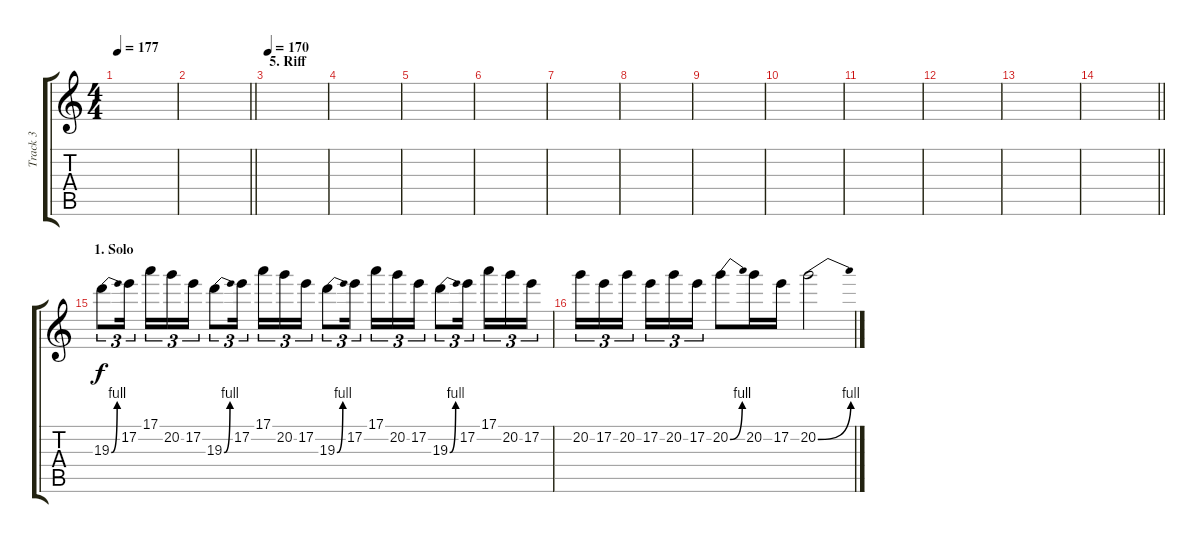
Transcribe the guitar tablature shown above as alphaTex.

\track ("Track 3" "Track 3") {instrument overdrivenguitar}
\staff {score tabs}
\tuning (E4 B3 G3 D3 A2 E2) {hide}
\ts (4 4)
\tempo 177
\clef g2
\ks c
|
\barLineRight lightlight
|
\section ("" "5. Riff")
\tempo 170
|
|
|
|
|
|
|
|
|
|
|
\barLineRight lightlight
|
\section ("" "1. Solo")
19.3{be (bend 0 0 60 4)}.8{tu (3 2)} 17.2.16{tu (3 2) beam splitsecondary} 17.1.16{tu (3 2)} 20.2.16{tu (3 2)} 17.2.16{tu (3 2)} 19.3{be (bend 0 0 60 4)}.8{tu (3 2)} 17.2.16{tu (3 2) beam splitsecondary} 17.1.16{tu (3 2)} 20.2.16{tu (3 2)} 17.2.16{tu (3 2)} 19.3{be (bend 0 0 60 4)}.8{tu (3 2)} 17.2.16{tu (3 2) beam splitsecondary} 17.1.16{tu (3 2)} 20.2.16{tu (3 2)} 17.2.16{tu (3 2)} 19.3{be (bend 0 0 60 4)}.8{tu (3 2)} 17.2.16{tu (3 2) beam splitsecondary} 17.1.16{tu (3 2)} 20.2.16{tu (3 2)} 17.2.16{tu (3 2)} |
20.2.16{tu (3 2)} 17.2.16{tu (3 2)} 20.2.16{tu (3 2) beam splitsecondary} 17.2.16{tu (3 2)} 20.2.16{tu (3 2)} 17.2.16{tu (3 2)} 20.2{be (bend 0 0 60 4)}.8 20.2.16 17.2.16 20.2{be (bend 0 0 60 4)}.2
